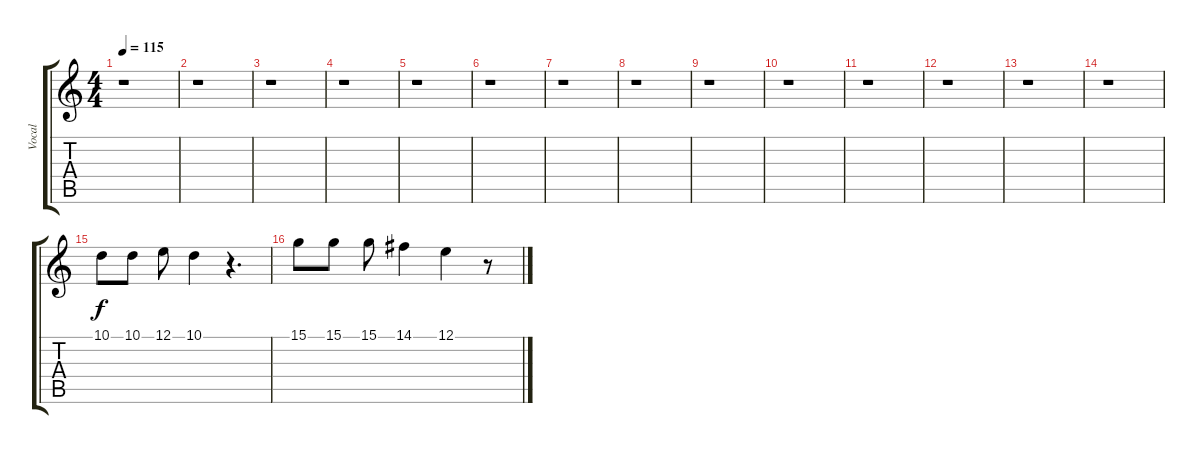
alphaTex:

\track ("Vocal" "Vocal") {instrument pad4choir}
\staff {score tabs}
\tuning (E4 B3 G3 D3 A2 E2) {hide}
\ts (4 4)
\tempo 115
\clef g2
\ks c
r.1{dy f} |
r.1 |
r.1 |
r.1 |
r.1 |
r.1 |
r.1 |
r.1 |
r.1 |
r.1 |
r.1 |
r.1 |
r.1 |
r.1 |
10.1.8 10.1.8 12.1.8 10.1.4 r.4{d} |
15.1.8 15.1.8 15.1.8 14.1.4 12.1.4 r.8
